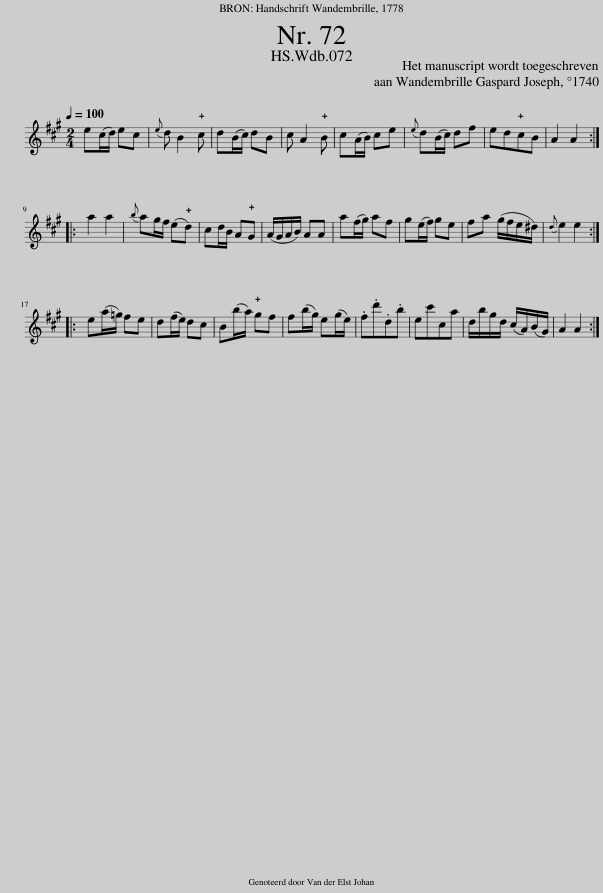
X:1
L:1/8
Q:1/4=100
M:2/4
I:linebreak $
K:A
V:1 treble
V:1
 e(c/d/) ec |{e} d B2 !plus!c | d(B/c/) dB | c A2 !plus!B | c(A/B/) ce | %5
{e} d(B/c/) df | ed!plus!cB | A2 A2 ::$ a2 a2 |{b} ag/f/ (e!plus!d) | %10
 cd/B/ A!plus!G | (A/G/A/B/) AA | a(f/g/) af | g(e/f/) ge | fa (g/f/e/^d/) | %15
{d} e2 e2 ::$ e(a/=g/) fe | d(f/e/) dc | B(b/a/) !plus!gf | f(b/g/) e(g/e/) | %20
 .f.d'.d.b | ec'ca | d/b/g/d/ (c/A/)(B/G/) | A2 A2 :| %24
